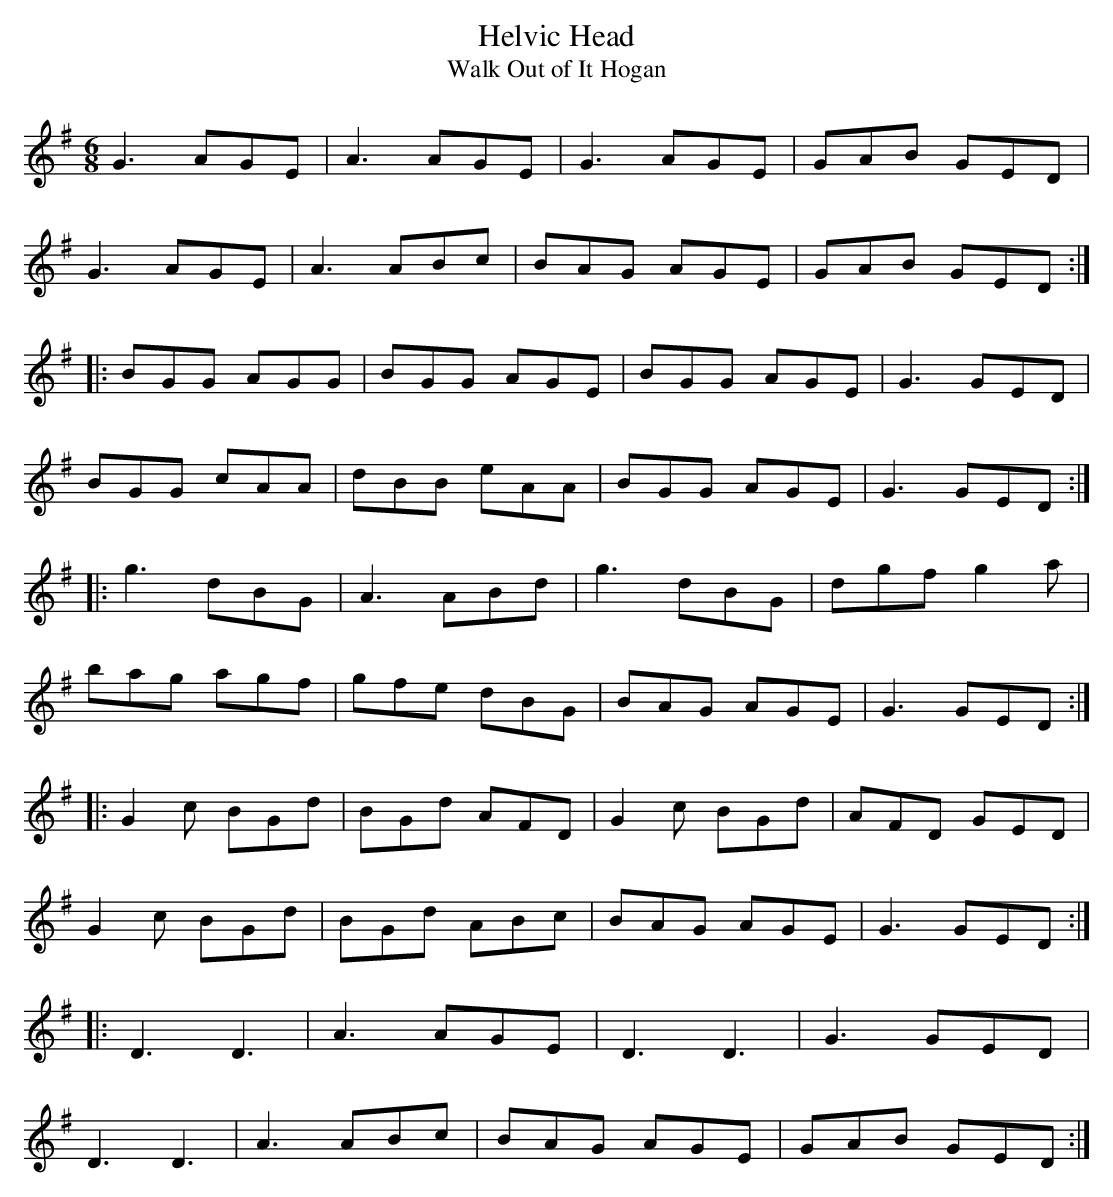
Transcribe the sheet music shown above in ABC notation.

X:1
T:Helvic Head
T:Walk Out of It Hogan
M:6/8
K:G
G3 AGE|A3 AGE|G3 AGE|GAB GED|
G3 AGE|A3 ABc|BAG AGE|GAB GED:|
|:BGG AGG|BGG AGE|BGG AGE|G3 GED|
BGG cAA|dBB eAA|BGG AGE|G3 GED:|
|:g3 dBG|A3 ABd|g3 dBG|dgf g2a|
bag agf|gfe dBG|BAG AGE|G3 GED:|
|:G2c BGd|BGd AFD|G2c BGd|AFD GED|
G2c BGd|BGd ABc|BAG AGE|G3 GED:|
|:D3 D3|A3 AGE|D3 D3|G3 GED|
D3 D3|A3 ABc|BAG AGE|GAB GED:|
